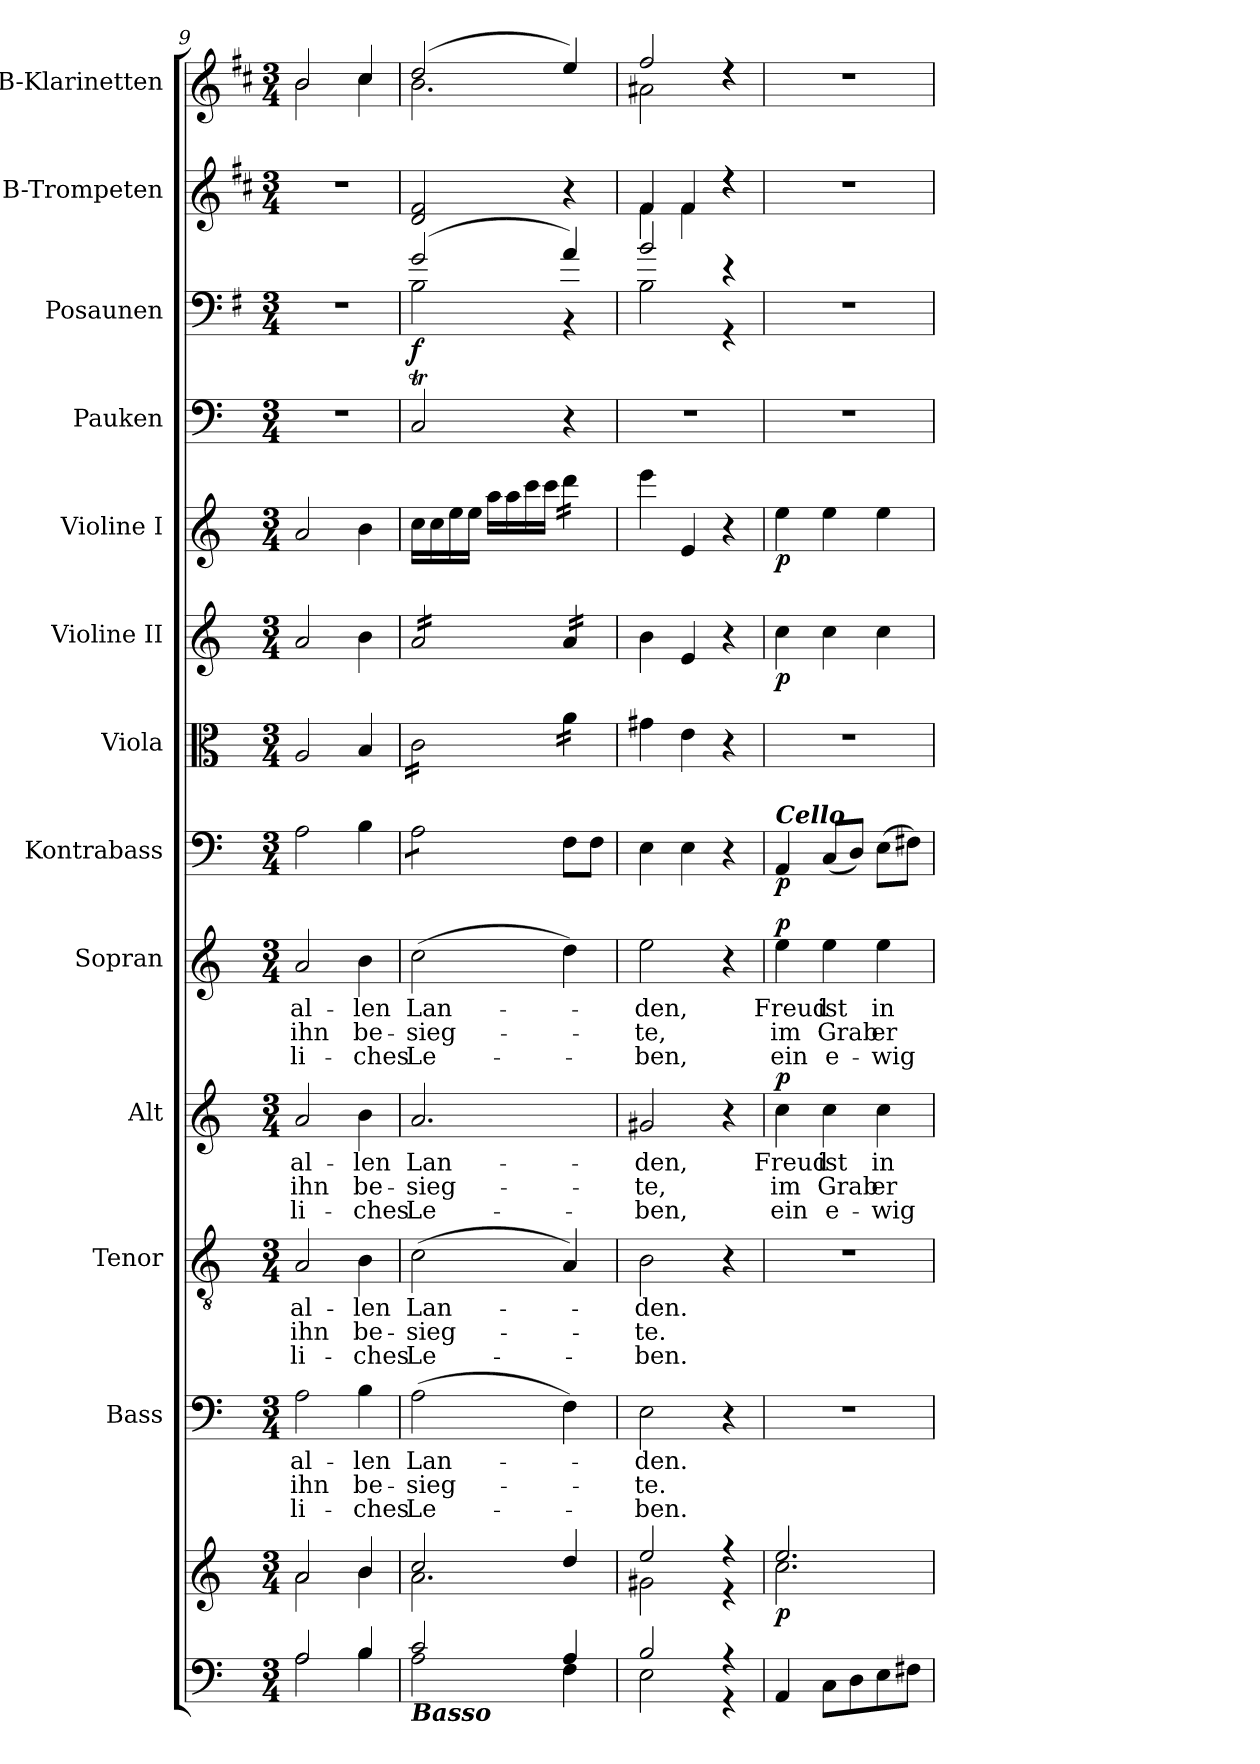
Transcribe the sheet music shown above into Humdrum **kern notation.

**kern	**kern	**dynam	**kern	**text	**text	**text	**kern	**text	**text	**text	**kern	**text	**text	**text	**dynam	**kern	**text	**text	**text	**dynam	**kern	**dynam	**kern	**kern	**dynam	**kern	**dynam	**kern	**kern	**dynam	**kern	**kern
*part13	*part13	*part13	*part12	*part12	*part12	*part12	*part11	*part11	*part11	*part11	*part10	*part10	*part10	*part10	*part10	*part9	*part9	*part9	*part9	*part9	*part8	*part8	*part7	*part6	*part6	*part5	*part5	*part4	*part3	*part3	*part2	*part1
*staff14	*staff13	*staff13/14	*staff12	*staff12	*staff12	*staff12	*staff11	*staff11	*staff11	*staff11	*staff10	*staff10	*staff10	*staff10	*staff10	*staff9	*staff9	*staff9	*staff9	*staff9	*staff8	*staff8	*staff7	*staff6	*staff6	*staff5	*staff5	*staff4	*staff3	*staff3	*staff2	*staff1
*	*	*	*I"Bass	*	*	*	*I"Tenor	*	*	*	*I"Alt	*	*	*	*	*I"Sopran	*	*	*	*	*I"Kontrabass	*	*I"Viola	*I"Violine II	*	*I"Violine I	*	*I"Pauken	*I"Posaunen	*	*I"B-Trompeten	*I"B-Klarinetten
*	*	*	*I'B.	*	*	*	*I'T.	*	*	*	*I'A.	*	*	*	*	*I'S.	*	*	*	*	*I'Kb.	*	*I'Vla.	*I'Vl. II	*	*I'Vl. I	*	*I'Pk.	*I'Pos.	*	*I'Trp.	*I'Kl.
*clefF4	*clefG2	*	*clefF4	*	*	*	*clefGv2	*	*	*	*clefG2	*	*	*	*	*clefG2	*	*	*	*	*clefF4	*	*clefC3	*clefG2	*	*clefG2	*	*clefF4	*clefF4	*	*clefG2	*clefG2
*	*	*	*	*	*	*	*	*	*	*	*	*	*	*	*	*	*	*	*	*	*ITrd7c12	*	*	*	*	*	*	*	*ITrd4c7	*	*ITrd1c2	*ITrd1c2
*k[]	*k[]	*	*k[]	*	*	*	*k[]	*	*	*	*k[]	*	*	*	*	*k[]	*	*	*	*	*k[]	*	*k[]	*k[]	*	*k[]	*	*k[]	*k[]	*	*k[]	*k[]
*C:	*C:	*	*C:	*	*	*	*C:	*	*	*	*C:	*	*	*	*	*C:	*	*	*	*	*C:	*	*C:	*C:	*	*C:	*	*C:	*C:	*	*C:	*C:
*M3/4	*M3/4	*	*M3/4	*	*	*	*M3/4	*	*	*	*M3/4	*	*	*	*	*M3/4	*	*	*	*	*M3/4	*	*M3/4	*M3/4	*	*M3/4	*	*M3/4	*M3/4	*	*M3/4	*M3/4
=9	=9	=9	=9	=9	=9	=9	=9	=9	=9	=9	=9	=9	=9	=9	=9	=9	=9	=9	=9	=9	=9	=9	=9	=9	=9	=9	=9	=9	=9	=9	=9	=9
*^	*^	*	*	*	*	*	*	*	*	*	*	*	*	*	*	*	*	*	*	*	*	*	*	*	*	*	*	*	*	*	*	*
!	!	!	!	!	!	!LO:LY:b	!LO:LY:b	!LO:LY:b	!	!	!	!	!	!	!	!	!	!	!	!	!	!	!	!	!	!	!	!	!	!	!	!	!	!
!	!	!	!	!	!	!	!	!	!	!LO:LY:b	!LO:LY:b	!LO:LY:b	!	!	!	!	!	!	!	!	!	!	!	!	!	!	!	!	!	!	!	!	!	!
!	!	!	!	!	!	!	!	!	!	!	!	!	!	!LO:LY:b	!LO:LY:b	!LO:LY:b	!	!	!	!	!	!	!	!	!	!	!	!	!	!	!	!	!	!
!	!	!	!	!	!	!	!	!	!	!	!	!	!	!	!	!	!	!	!LO:LY:b	!LO:LY:b	!LO:LY:b	!	!	!	!	!	!	!	!	!	!	!	!	!
*	*	*	*	*	*	*	*	*	*	*	*	*	*	*	*	*	*	*	*	*	*	*	*	*	*	*	*	*	*	*	*	*	*	*^
2A/	2A\	2a/	2a\	.	2A\	al-	ihn	-li-	2A/	al-	ihn	-li-	2a/	al-	ihn	-li-	.	2a/	al-	ihn	-li-	.	2AA\	.	2A/	2a/	.	2a/	.	2.r	2.r	.	2.r	2a/	2a\
!	!	!	!	!	!	!LO:LY:b	!LO:LY:b	!LO:LY:b	!	!	!	!	!	!	!	!	!	!	!	!	!	!	!	!	!	!	!	!	!	!	!	!	!	!	!
!	!	!	!	!	!	!	!	!	!	!LO:LY:b	!LO:LY:b	!LO:LY:b	!	!	!	!	!	!	!	!	!	!	!	!	!	!	!	!	!	!	!	!	!	!	!
!	!	!	!	!	!	!	!	!	!	!	!	!	!	!LO:LY:b	!LO:LY:b	!LO:LY:b	!	!	!	!	!	!	!	!	!	!	!	!	!	!	!	!	!	!	!
!	!	!	!	!	!	!	!	!	!	!	!	!	!	!	!	!	!	!	!LO:LY:b	!LO:LY:b	!LO:LY:b	!	!	!	!	!	!	!	!	!	!	!	!	!	!
4B/	4B\	4b/	4b\	.	4B\	-len	be-	-ches	4B\	-len	be-	-ches	4b\	-len	be-	-ches	.	4b\	-len	be-	-ches	.	4BB\	.	4B/	4b\	.	4b\	.	.	.	.	.	4b/	4b\
=10	=10	=10	=10	=10	=10	=10	=10	=10	=10	=10	=10	=10	=10	=10	=10	=10	=10	=10	=10	=10	=10	=10	=10	=10	=10	=10	=10	=10	=10	=10	=10	=10	=10	=10	=10
!	!	!	!	!	!	!LO:LY:b	!LO:LY:b	!LO:LY:b	!	!	!	!	!	!	!	!	!	!	!	!	!	!	!	!	!	!	!	!	!	!	!	!	!	!	!
!	!	!	!	!	!	!	!	!	!	!LO:LY:b	!LO:LY:b	!LO:LY:b	!	!	!	!	!	!	!	!	!	!	!	!	!	!	!	!	!	!	!	!	!	!	!
!	!	!	!	!	!	!	!	!	!	!	!	!	!	!LO:LY:b	!LO:LY:b	!LO:LY:b	!	!	!	!	!	!	!	!	!	!	!	!	!	!	!	!	!	!	!
!LO:TX:b:Bi:t=Basso	!	!	!	!	!	!	!	!	!	!	!	!	!	!	!	!	!	!	!	!	!	!	!	!	!	!	!	!	!	!	!	!	!	!	!
!	!	!	!	!	!	!	!	!	!	!	!	!	!	!	!	!	!	!	!LO:LY:b	!LO:LY:b	!LO:LY:b	!	!	!	!	!	!	!	!	!	!	!LO:DY:b	!	!	!
*	*	*	*	*	*	*	*	*	*	*	*	*	*	*	*	*	*	*	*	*	*	*	*	*	*	*	*	*	*	*	*^	*	*	*	*
*	*	*	*	*	*	*	*	*	*	*	*	*	*	*	*	*	*	*	*	*	*	*	*tremolo	*	*	*	*	*	*	*	*	*	*	*	*	*
*	*	*	*	*	*	*	*	*	*	*	*	*	*	*	*	*	*	*	*	*	*	*	*	*	*tremolo	*	*	*	*	*	*	*	*	*	*	*
*	*	*	*	*	*	*	*	*	*	*	*	*	*	*	*	*	*	*	*	*	*	*	*	*	*	*tremolo	*	*	*	*	*	*	*	*	*	*
2c/	2A\	2cc/	2.a\	.	(>2A\	Lan-	-sieg-	Le-	(>2c\	Lan-	-sieg-	Le-	2.a/	Lan-	-sieg-	Le-	.	(>2cc\	Lan-	-sieg-	Le-	.	8AA\L	.	16c\LL	16a/LL	.	16cc\LL	.	2CT/	(2c/	2E\	f	2c/ 2e/	(2cc/	2.a\
.	.	.	.	.	.	.	.	.	.	.	.	.	.	.	.	.	.	.	.	.	.	.	.	.	16c\	16a/	.	16cc\	.	.	.	.	.	.	.	.
.	.	.	.	.	.	.	.	.	.	.	.	.	.	.	.	.	.	.	.	.	.	.	8AA\	.	16c\	16a/	.	16ee\	.	.	.	.	.	.	.	.
.	.	.	.	.	.	.	.	.	.	.	.	.	.	.	.	.	.	.	.	.	.	.	.	.	16c\	16a/	.	16ee\JJ	.	.	.	.	.	.	.	.
.	.	.	.	.	.	.	.	.	.	.	.	.	.	.	.	.	.	.	.	.	.	.	8AA\	.	16c\	16a/	.	16aa\LL	.	.	.	.	.	.	.	.
.	.	.	.	.	.	.	.	.	.	.	.	.	.	.	.	.	.	.	.	.	.	.	.	.	16c\	16a/	.	16aa\	.	.	.	.	.	.	.	.
.	.	.	.	.	.	.	.	.	.	.	.	.	.	.	.	.	.	.	.	.	.	.	8AA\J	.	16c\	16a/	.	16ccc\	.	.	.	.	.	.	.	.
*	*	*	*	*	*	*	*	*	*	*	*	*	*	*	*	*	*	*	*	*	*	*	*Xtremolo	*	*	*	*	*	*	*	*	*	*	*	*	*
.	.	.	.	.	.	.	.	.	.	.	.	.	.	.	.	.	.	.	.	.	.	.	.	.	16c\JJ	16a/JJ	.	16ccc\JJ	.	.	.	.	.	.	.	.
*	*	*	*	*	*	*	*	*	*	*	*	*	*	*	*	*	*	*	*	*	*	*	*	*	*	*	*	*tremolo	*	*	*	*	*	*	*	*
4A/	4F\	4dd/	.	.	4F\)	.	.	.	4A/)	.	.	.	.	.	.	.	.	4dd\)	.	.	.	.	8FF\L	.	16a\LL	16a/LL	.	16ddd\LL	.	4r	4d/)	4r	.	4r	4dd/)	.
.	.	.	.	.	.	.	.	.	.	.	.	.	.	.	.	.	.	.	.	.	.	.	.	.	16a\	16a/	.	16ddd\	.	.	.	.	.	.	.	.
.	.	.	.	.	.	.	.	.	.	.	.	.	.	.	.	.	.	.	.	.	.	.	8FF\J	.	16a\	16a/	.	16ddd\	.	.	.	.	.	.	.	.
.	.	.	.	.	.	.	.	.	.	.	.	.	.	.	.	.	.	.	.	.	.	.	.	.	16a\JJ	16a/JJ	.	16ddd\JJ	.	.	.	.	.	.	.	.
*	*	*	*	*	*	*	*	*	*	*	*	*	*	*	*	*	*	*	*	*	*	*	*	*	*	*	*	*Xtremolo	*	*	*	*	*	*	*	*
*	*	*	*	*	*	*	*	*	*	*	*	*	*	*	*	*	*	*	*	*	*	*	*	*	*	*Xtremolo	*	*	*	*	*	*	*	*	*	*
*	*	*	*	*	*	*	*	*	*	*	*	*	*	*	*	*	*	*	*	*	*	*	*	*	*Xtremolo	*	*	*	*	*	*	*	*	*	*	*
=11	=11	=11	=11	=11	=11	=11	=11	=11	=11	=11	=11	=11	=11	=11	=11	=11	=11	=11	=11	=11	=11	=11	=11	=11	=11	=11	=11	=11	=11	=11	=11	=11	=11	=11	=11	=11
!	!	!	!	!	!	!LO:LY:b	!LO:LY:b	!LO:LY:b	!	!	!	!	!	!	!	!	!	!	!	!	!	!	!	!	!	!	!	!	!	!	!	!	!	!	!	!
!	!	!	!	!	!	!	!	!	!	!LO:LY:b	!LO:LY:b	!LO:LY:b	!	!	!	!	!	!	!	!	!	!	!	!	!	!	!	!	!	!	!	!	!	!	!	!
!	!	!	!	!	!	!	!	!	!	!	!	!	!	!LO:LY:b	!LO:LY:b	!LO:LY:b	!	!	!	!	!	!	!	!	!	!	!	!	!	!	!	!	!	!	!	!
!	!	!	!	!	!	!	!	!	!	!	!	!	!	!	!	!	!	!	!LO:LY:b	!LO:LY:b	!LO:LY:b	!	!	!	!	!	!	!	!	!	!	!	!	!	!	!
*	*	*	*	*	*	*	*	*	*	*	*	*	*	*	*	*	*	*	*	*	*	*	*	*	*	*	*	*	*	*	*	*	*	*^	*	*
2B/	2E\	2ee/	2g#X\	.	2E\	-den.	-te.	-ben.	2B\	-den.	-te.	-ben.	2g#X/	-den,	-te,	-ben,	.	2ee\	-den,	-te,	-ben,	.	4EE\	.	4g#X\	4b\	.	4eee\	.	2.r	2e/	2E\	.	4e/	4e\	2ee/	2g#X\
.	.	.	.	.	.	.	.	.	.	.	.	.	.	.	.	.	.	.	.	.	.	.	4EE\	.	4e\	4e/	.	4e/	.	.	.	.	.	4e/	4e\	.	.
4r	4r	4r	4r	.	4r	.	.	.	4r	.	.	.	4r	.	.	.	.	4r	.	.	.	.	4r	.	4r	4r	.	4r	.	.	4r	4r	.	4rcc	4rcc	4rcc	4rcc
*	*	*	*	*	*	*	*	*	*	*	*	*	*	*	*	*	*	*	*	*	*	*	*	*	*	*	*	*	*	*	*v	*v	*	*	*	*v	*v
*v	*v	*	*	*	*	*	*	*	*	*	*	*	*	*	*	*	*	*	*	*	*	*	*	*	*	*	*	*	*	*	*	*	*v	*v	*
=12	=12	=12	=12	=12	=12	=12	=12	=12	=12	=12	=12	=12	=12	=12	=12	=12	=12	=12	=12	=12	=12	=12	=12	=12	=12	=12	=12	=12	=12	=12	=12	=12	=12
*^	*	*	*	*	*	*	*	*	*	*	*	*	*	*	*	*	*	*	*	*	*	*	*	*	*	*	*	*	*	*^	*	*^	*^
!	!	!	!	!	!	!	!	!	!	!	!	!	!	!LO:LY:b	!LO:LY:b	!LO:LY:b	!	!	!	!	!	!	!	!	!	!	!	!	!	!	!	!	!	!	!	!	!
*	*	*	*	*	*	*	*	*	*	*	*	*	*	*	*	*	*	*	*	*	*	*	*	*	*	*	*	*	*	*	*v	*v	*	*	*	*v	*v
*v	*v	*	*	*	*	*	*	*	*	*	*	*	*	*	*	*	*	*	*	*	*	*	*	*	*	*	*	*	*	*	*	*	*v	*v	*
*^	*	*	*	*	*	*	*	*	*	*	*	*	*	*	*	*	*	*	*	*	*	*	*	*	*	*	*	*	*	*^	*	*^	*^
!	!	!	!	!	!	!	!	!	!	!	!	!	!	!	!	!	!	!	!	!	!	!	!LO:TX:a:Bi:t=Cello	!	!	!	!	!	!	!	!	!	!	!	!	!	!
!LO:TX:b:Bi:t=Man.	!	!	!	!	!	!	!	!	!	!	!	!	!	!	!	!	!	!	!	!	!	!	!	!	!	!	!	!	!	!	!	!	!	!	!	!	!
!	!	!	!	!LO:DY:b	!	!	!	!	!	!	!	!	!	!	!	!	!LO:DY:a	!	!LO:LY:b	!LO:LY:b	!LO:LY:b	!LO:DY:a	!	!LO:DY:b	!	!	!LO:DY:b	!	!LO:DY:b	!	!	!	!	!	!	!	!
*	*	*	*	*	*	*	*	*	*	*	*	*	*	*	*	*	*	*	*	*	*	*	*	*	*	*	*	*	*	*	*v	*v	*	*	*	*v	*v
*v	*v	*	*	*	*	*	*	*	*	*	*	*	*	*	*	*	*	*	*	*	*	*	*	*	*	*	*	*	*	*	*	*	*v	*v	*
4AA/	2.ee/	2.cc\	p	2.r	.	.	.	2.r	.	.	.	4cc\	Freud	im	ein	p	4ee\	Freud	im	ein	p	4AAA/	p	2.r	4cc\	p	4ee\	p	2.r	2.r	.	2.r	2.r
!	!	!	!	!	!	!	!	!	!	!	!	!	!LO:LY:b	!LO:LY:b	!LO:LY:b	!	!	!	!	!	!	!	!	!	!	!	!	!	!	!	!	!	!
!	!	!	!	!	!	!	!	!	!	!	!	!	!	!	!	!	!	!LO:LY:b	!LO:LY:b	!LO:LY:b	!	!	!	!	!	!	!	!	!	!	!	!	!
8C\L	.	.	.	.	.	.	.	.	.	.	.	4cc\	ist	Grab	e-	.	4ee\	ist	Grab	e-	.	(<8CC/L	.	.	4cc\	.	4ee\	.	.	.	.	.	.
8D\	.	.	.	.	.	.	.	.	.	.	.	.	.	.	.	.	.	.	.	.	.	8DD/J)	.	.	.	.	.	.	.	.	.	.	.
!	!	!	!	!	!	!	!	!	!	!	!	!	!LO:LY:b	!LO:LY:b	!LO:LY:b	!	!	!	!	!	!	!	!	!	!	!	!	!	!	!	!	!	!
!	!	!	!	!	!	!	!	!	!	!	!	!	!	!	!	!	!	!LO:LY:b	!LO:LY:b	!LO:LY:b	!	!	!	!	!	!	!	!	!	!	!	!	!
8E\	.	.	.	.	.	.	.	.	.	.	.	4cc\	in	er	-wig-	.	4ee\	in	er	-wig-	.	(>8EE\L	.	.	4cc\	.	4ee\	.	.	.	.	.	.
8F#X\J	.	.	.	.	.	.	.	.	.	.	.	.	.	.	.	.	.	.	.	.	.	8FF#X\J)	.	.	.	.	.	.	.	.	.	.	.
*	*v	*v	*	*	*	*	*	*	*	*	*	*	*	*	*	*	*	*	*	*	*	*	*	*	*	*	*	*	*	*	*	*	*
=	=	=	=	=	=	=	=	=	=	=	=	=	=	=	=	=	=	=	=	=	=	=	=	=	=	=	=	=	=	=	=	=
*-	*-	*-	*-	*-	*-	*-	*-	*-	*-	*-	*-	*-	*-	*-	*-	*-	*-	*-	*-	*-	*-	*-	*-	*-	*-	*-	*-	*-	*-	*-	*-	*-
